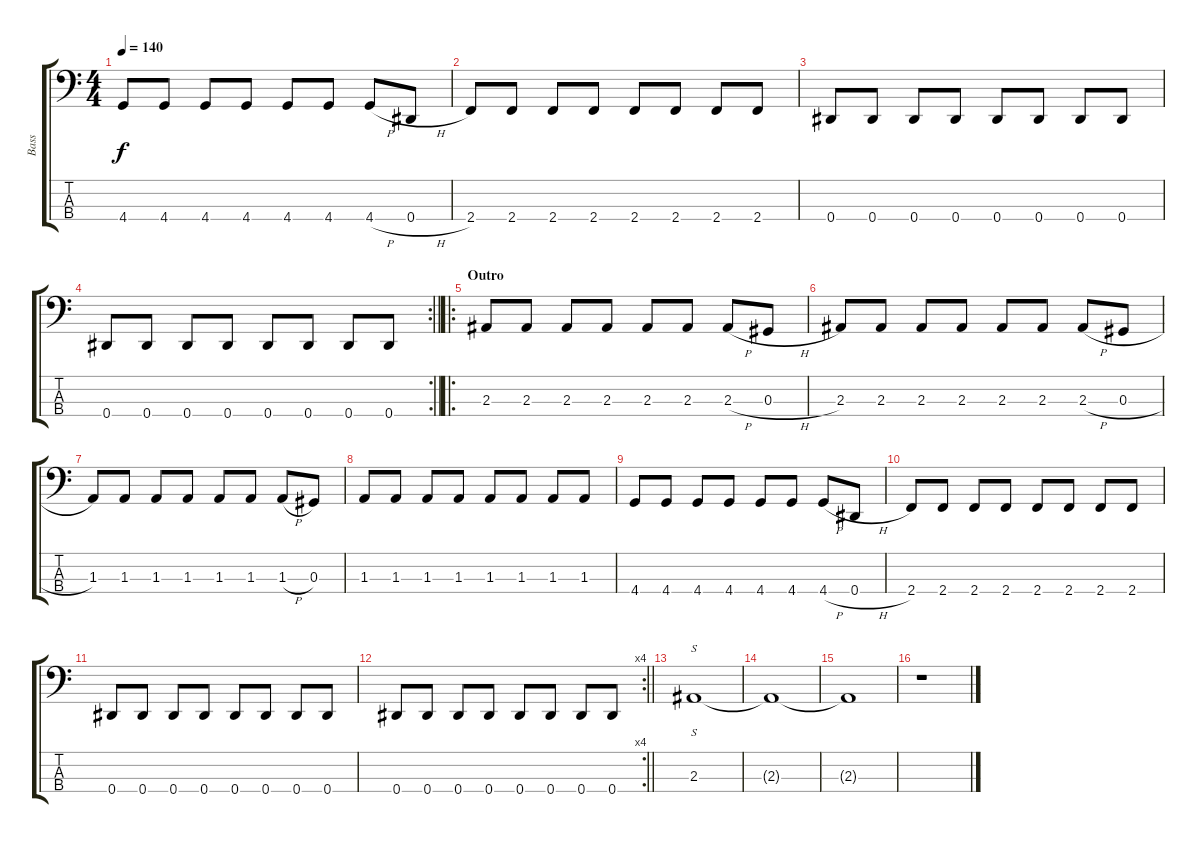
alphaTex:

\track ("Bass" "Bass") {instrument electricbasspick}
\staff {score tabs}
\tuning (Gb2 Db2 Ab1 Eb1) {hide}
\ts (4 4)
\tempo 140
\clef f4
\ks c
4.4.8{dy f} 4.4.8 4.4.8 4.4.8 4.4.8 4.4.8 4.4{h}.8 0.4{h}.8 |
2.4.8 2.4.8 2.4.8 2.4.8 2.4.8 2.4.8 2.4.8 2.4.8 |
0.4.8 0.4.8 0.4.8 0.4.8 0.4.8 0.4.8 0.4.8 0.4.8 |
\rc 2
\barLineRight lightlight
0.4.8 0.4.8 0.4.8 0.4.8 0.4.8 0.4.8 0.4.8 0.4.8 |
\ro
\section ("" "Outro")
2.3.8 2.3.8 2.3.8 2.3.8 2.3.8 2.3.8 2.3{h}.8 0.3{h}.8 |
2.3.8 2.3.8 2.3.8 2.3.8 2.3.8 2.3.8 2.3{h}.8 0.3{h}.8 |
1.3.8 1.3.8 1.3.8 1.3.8 1.3.8 1.3.8 1.3{h}.8 0.3.8 |
1.3.8 1.3.8 1.3.8 1.3.8 1.3.8 1.3.8 1.3.8 1.3.8 |
4.4.8 4.4.8 4.4.8 4.4.8 4.4.8 4.4.8 4.4{h}.8 0.4{h}.8 |
2.4.8 2.4.8 2.4.8 2.4.8 2.4.8 2.4.8 2.4.8 2.4.8 |
0.4.8 0.4.8 0.4.8 0.4.8 0.4.8 0.4.8 0.4.8 0.4.8 |
\rc 4
\barLineRight lightlight
0.4.8 0.4.8 0.4.8 0.4.8 0.4.8 0.4.8 0.4.8 0.4.8 |
2.3.1{s} |
2.3{t}.1 |
2.3{t}.1 |
r.1
